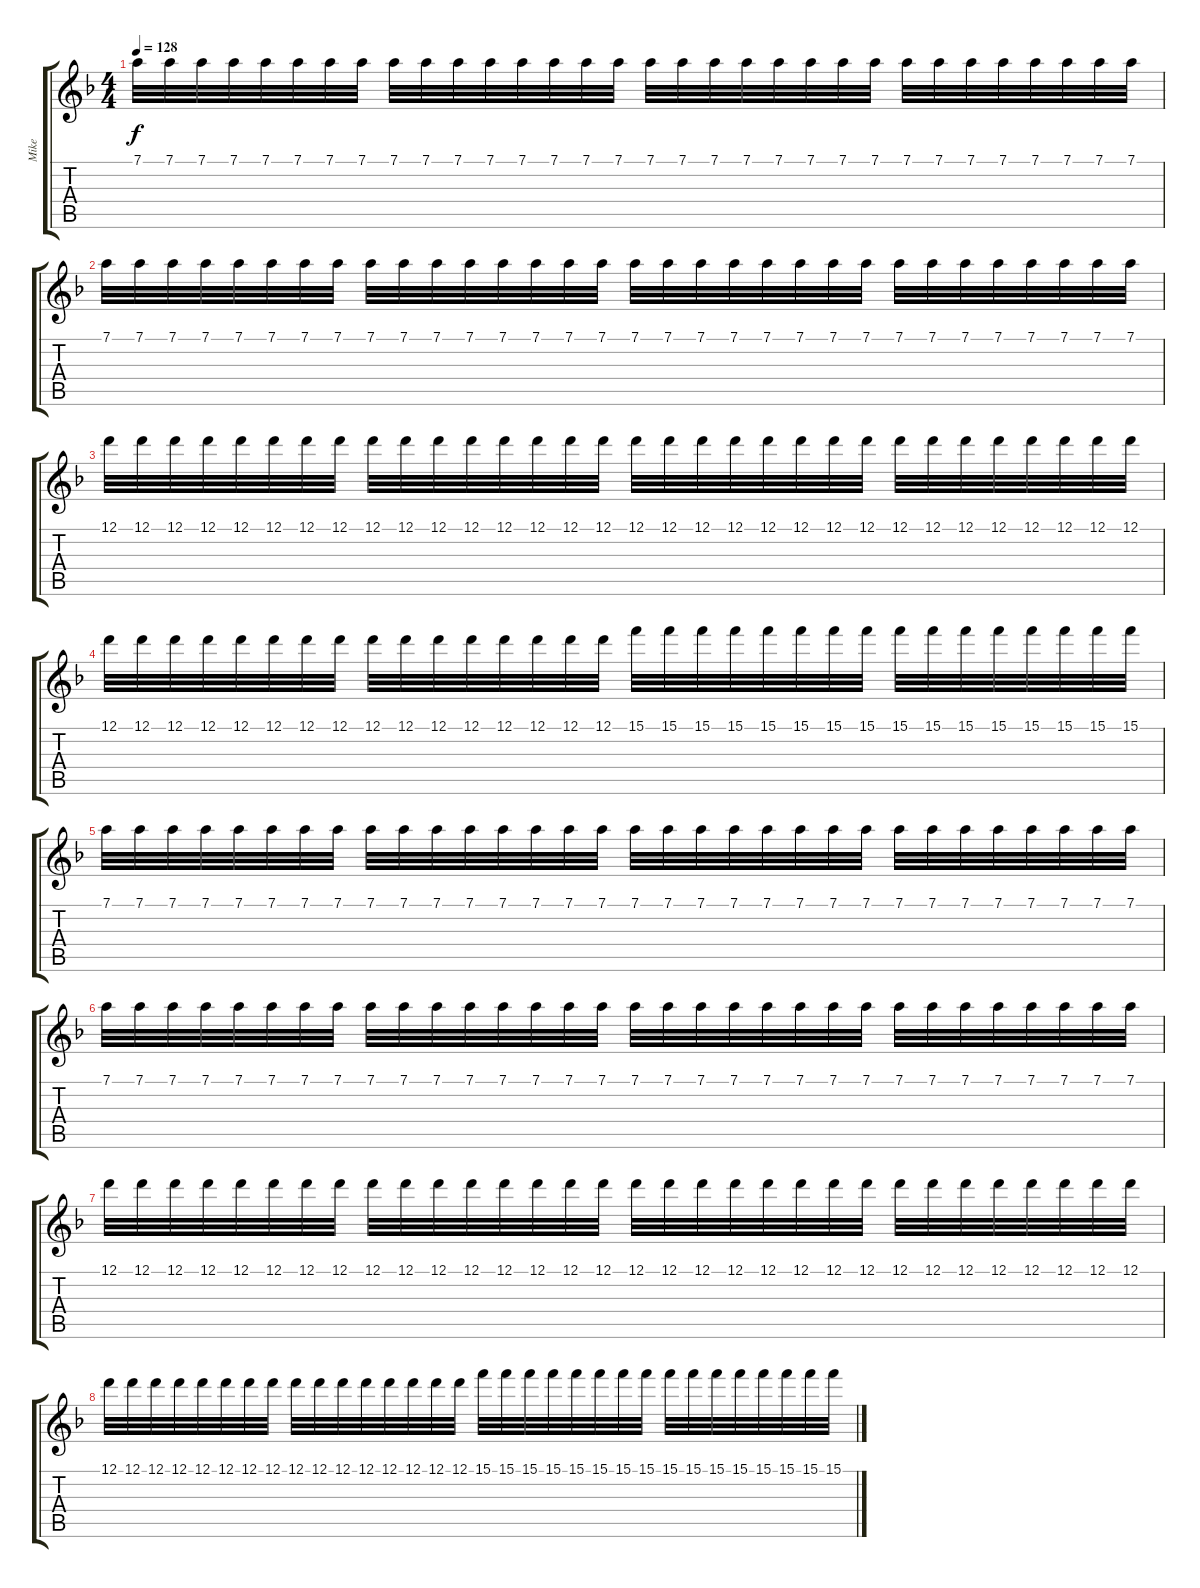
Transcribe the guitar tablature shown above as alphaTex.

\track ("Mike" "Mike") {instrument electricguitarjazz}
\staff {score tabs}
\tuning (D4 A3 F3 C3 G2 D2) {hide}
\ts (4 4)
\tempo 128
\clef g2
\ks dminor
7.1.32{dy f} 7.1.32 7.1.32 7.1.32 7.1.32 7.1.32 7.1.32 7.1.32 7.1.32 7.1.32 7.1.32 7.1.32 7.1.32 7.1.32 7.1.32 7.1.32 7.1.32 7.1.32 7.1.32 7.1.32 7.1.32 7.1.32 7.1.32 7.1.32 7.1.32 7.1.32 7.1.32 7.1.32 7.1.32 7.1.32 7.1.32 7.1.32 |
7.1.32 7.1.32 7.1.32 7.1.32 7.1.32 7.1.32 7.1.32 7.1.32 7.1.32 7.1.32 7.1.32 7.1.32 7.1.32 7.1.32 7.1.32 7.1.32 7.1.32 7.1.32 7.1.32 7.1.32 7.1.32 7.1.32 7.1.32 7.1.32 7.1.32 7.1.32 7.1.32 7.1.32 7.1.32 7.1.32 7.1.32 7.1.32 |
12.1.32 12.1.32 12.1.32 12.1.32 12.1.32 12.1.32 12.1.32 12.1.32 12.1.32 12.1.32 12.1.32 12.1.32 12.1.32 12.1.32 12.1.32 12.1.32 12.1.32 12.1.32 12.1.32 12.1.32 12.1.32 12.1.32 12.1.32 12.1.32 12.1.32 12.1.32 12.1.32 12.1.32 12.1.32 12.1.32 12.1.32 12.1.32 |
12.1.32 12.1.32 12.1.32 12.1.32 12.1.32 12.1.32 12.1.32 12.1.32 12.1.32 12.1.32 12.1.32 12.1.32 12.1.32 12.1.32 12.1.32 12.1.32 15.1.32 15.1.32 15.1.32 15.1.32 15.1.32 15.1.32 15.1.32 15.1.32 15.1.32 15.1.32 15.1.32 15.1.32 15.1.32 15.1.32 15.1.32 15.1.32 |
7.1.32 7.1.32 7.1.32 7.1.32 7.1.32 7.1.32 7.1.32 7.1.32 7.1.32 7.1.32 7.1.32 7.1.32 7.1.32 7.1.32 7.1.32 7.1.32 7.1.32 7.1.32 7.1.32 7.1.32 7.1.32 7.1.32 7.1.32 7.1.32 7.1.32 7.1.32 7.1.32 7.1.32 7.1.32 7.1.32 7.1.32 7.1.32 |
7.1.32 7.1.32 7.1.32 7.1.32 7.1.32 7.1.32 7.1.32 7.1.32 7.1.32 7.1.32 7.1.32 7.1.32 7.1.32 7.1.32 7.1.32 7.1.32 7.1.32 7.1.32 7.1.32 7.1.32 7.1.32 7.1.32 7.1.32 7.1.32 7.1.32 7.1.32 7.1.32 7.1.32 7.1.32 7.1.32 7.1.32 7.1.32 |
12.1.32 12.1.32 12.1.32 12.1.32 12.1.32 12.1.32 12.1.32 12.1.32 12.1.32 12.1.32 12.1.32 12.1.32 12.1.32 12.1.32 12.1.32 12.1.32 12.1.32 12.1.32 12.1.32 12.1.32 12.1.32 12.1.32 12.1.32 12.1.32 12.1.32 12.1.32 12.1.32 12.1.32 12.1.32 12.1.32 12.1.32 12.1.32 |
12.1.32 12.1.32 12.1.32 12.1.32 12.1.32 12.1.32 12.1.32 12.1.32 12.1.32 12.1.32 12.1.32 12.1.32 12.1.32 12.1.32 12.1.32 12.1.32 15.1.32 15.1.32 15.1.32 15.1.32 15.1.32 15.1.32 15.1.32 15.1.32 15.1.32 15.1.32 15.1.32 15.1.32 15.1.32 15.1.32 15.1.32 15.1.32
